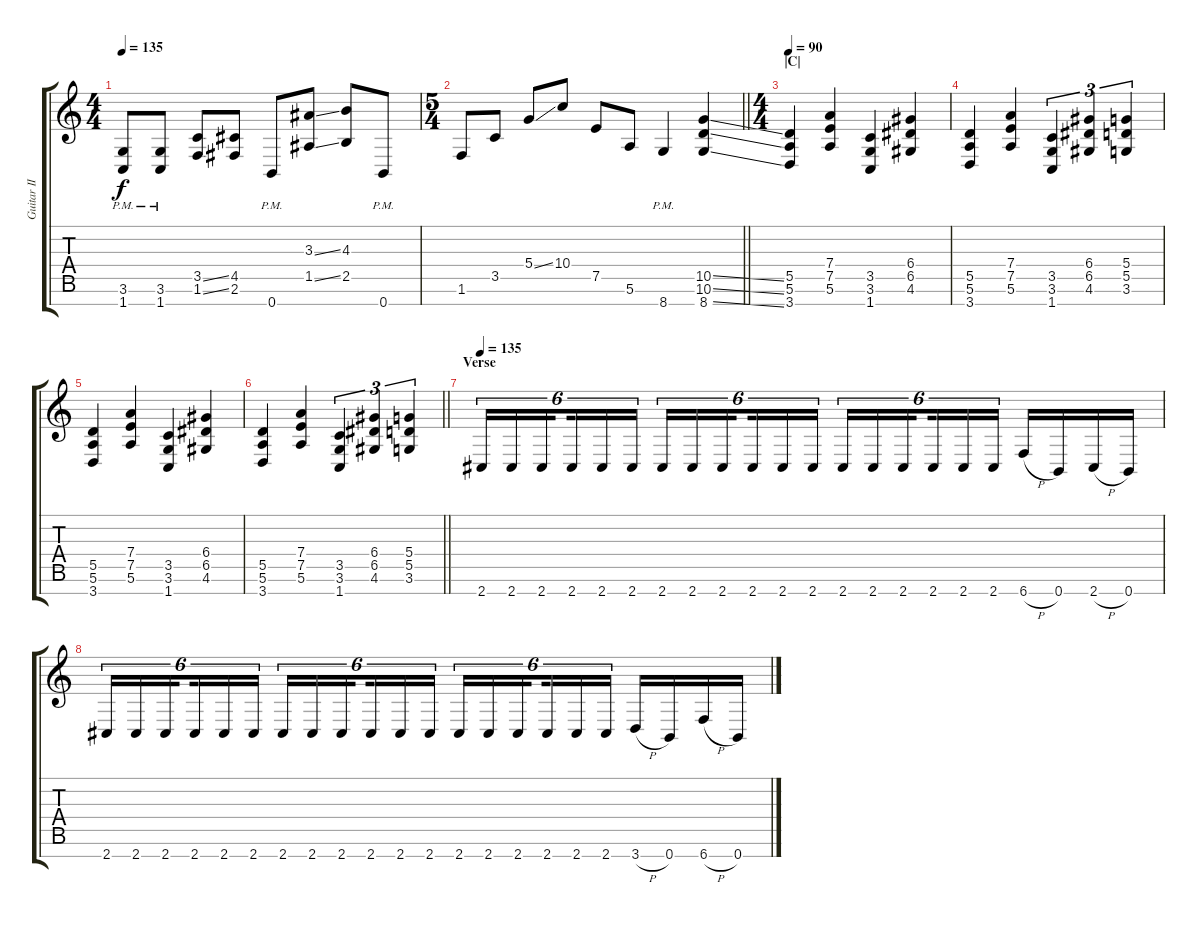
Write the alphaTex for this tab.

\track ("Guitar II" "Guitar II") {instrument distortionguitar}
\staff {score tabs}
\tuning (E4 B3 G3 D3 A2 E2 B1) {hide}
\ts (4 4)
\tempo 135
\clef g2
\ks c
(3.6{pm} 1.7{pm}).8{dy f} (3.6{pm} 1.7{pm}).8 (3.5{ss} 1.6{ss}).8 (4.5 2.6).8 0.7{pm}.8 (3.3{ss} 1.5{ss}).8 (4.3 2.5).8 0.7{pm}.8 |
\ts (5 4)
\barLineRight lightlight
1.6.8 3.5.8 5.4{ss}.8 10.4.8 7.5.8 5.6.8 8.7{pm}.4 (10.5{ss} 10.6{ss} 8.7{ss}).4 |
\ts (4 4)
\section ("" "|C|")
\tempo 90
(5.5 5.6 3.7).4 (7.4 7.5 5.6).4 (3.5 3.6 1.7).4 (6.4 6.5 4.6).4 |
(5.5 5.6 3.7).4 (7.4 7.5 5.6).4 (3.5 3.6 1.7).4{tu (3 2)} (6.4 6.5 4.6).4{tu (3 2)} (5.4 5.5 3.6).4{tu (3 2)} |
(5.5 5.6 3.7).4 (7.4 7.5 5.6).4 (3.5 3.6 1.7).4 (6.4 6.5 4.6).4 |
\barLineRight lightlight
(5.5 5.6 3.7).4 (7.4 7.5 5.6).4 (3.5 3.6 1.7).4{tu (3 2)} (6.4 6.5 4.6).4{tu (3 2)} (5.4 5.5 3.6).4{tu (3 2)} |
\section ("" "Verse")
\tempo 135
2.7.16{tu (6 4)} 2.7.16{tu (6 4)} 2.7.16{tu (6 4) beam splitsecondary} 2.7.16{tu (6 4)} 2.7.16{tu (6 4)} 2.7.16{tu (6 4)} 2.7.16{tu (6 4)} 2.7.16{tu (6 4)} 2.7.16{tu (6 4) beam splitsecondary} 2.7.16{tu (6 4)} 2.7.16{tu (6 4)} 2.7.16{tu (6 4)} 2.7.16{tu (6 4)} 2.7.16{tu (6 4)} 2.7.16{tu (6 4) beam splitsecondary} 2.7.16{tu (6 4)} 2.7.16{tu (6 4)} 2.7.16{tu (6 4)} 6.7{h}.16 0.7.16 2.7{h}.16 0.7.16 |
2.7.16{tu (6 4)} 2.7.16{tu (6 4)} 2.7.16{tu (6 4) beam splitsecondary} 2.7.16{tu (6 4)} 2.7.16{tu (6 4)} 2.7.16{tu (6 4)} 2.7.16{tu (6 4)} 2.7.16{tu (6 4)} 2.7.16{tu (6 4) beam splitsecondary} 2.7.16{tu (6 4)} 2.7.16{tu (6 4)} 2.7.16{tu (6 4)} 2.7.16{tu (6 4)} 2.7.16{tu (6 4)} 2.7.16{tu (6 4) beam splitsecondary} 2.7.16{tu (6 4)} 2.7.16{tu (6 4)} 2.7.16{tu (6 4)} 3.7{h}.16 0.7.16 6.7{h}.16 0.7.16
